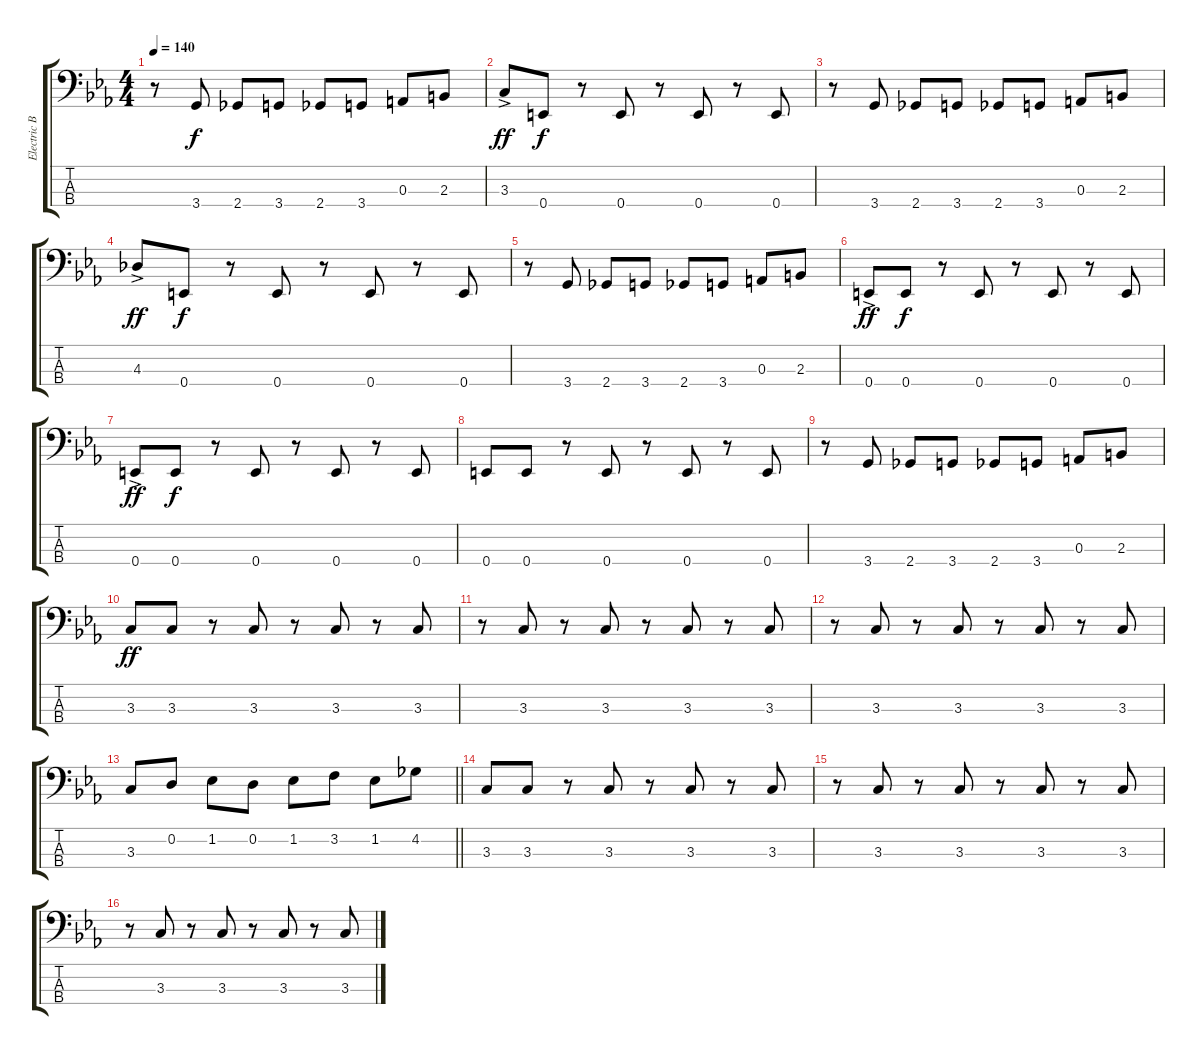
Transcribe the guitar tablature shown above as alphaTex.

\track ("Electric Bass " "Electric B") {instrument electricbasspick}
\staff {score tabs}
\tuning (G2 D2 A1 E1) {hide}
\ts (4 4)
\tempo 140
\clef f4
\ks eb
r.8{dy f} 3.4.8 2.4.8 3.4.8 2.4.8 3.4.8 0.3.8 2.3.8 |
3.3{ac}.8{dy ff} 0.4.8{dy f} r.8 0.4.8 r.8 0.4.8 r.8 0.4.8 |
r.8 3.4.8 2.4.8 3.4.8 2.4.8 3.4.8 0.3.8 2.3.8 |
4.3{ac}.8{dy ff} 0.4.8{dy f} r.8 0.4.8 r.8 0.4.8 r.8 0.4.8 |
r.8 3.4.8 2.4.8 3.4.8 2.4.8 3.4.8 0.3.8 2.3.8 |
0.4{ac}.8{dy ff} 0.4.8{dy f} r.8 0.4.8 r.8 0.4.8 r.8 0.4.8 |
0.4{ac}.8{dy ff} 0.4.8{dy f} r.8 0.4.8 r.8 0.4.8 r.8 0.4.8 |
0.4.8 0.4.8 r.8 0.4.8 r.8 0.4.8 r.8 0.4.8 |
r.8 3.4.8 2.4.8 3.4.8 2.4.8 3.4.8 0.3.8 2.3.8 |
3.3.8{dy ff} 3.3.8 r.8 3.3.8 r.8 3.3.8 r.8 3.3.8 |
r.8 3.3.8 r.8 3.3.8 r.8 3.3.8 r.8 3.3.8 |
r.8 3.3.8 r.8 3.3.8 r.8 3.3.8 r.8 3.3.8 |
\barLineRight lightlight
3.3.8 0.2.8 1.2.8 0.2.8 1.2.8 3.2.8 1.2.8 4.2.8 |
3.3.8 3.3.8 r.8 3.3.8 r.8 3.3.8 r.8 3.3.8 |
r.8 3.3.8 r.8 3.3.8 r.8 3.3.8 r.8 3.3.8 |
r.8 3.3.8 r.8 3.3.8 r.8 3.3.8 r.8 3.3.8
